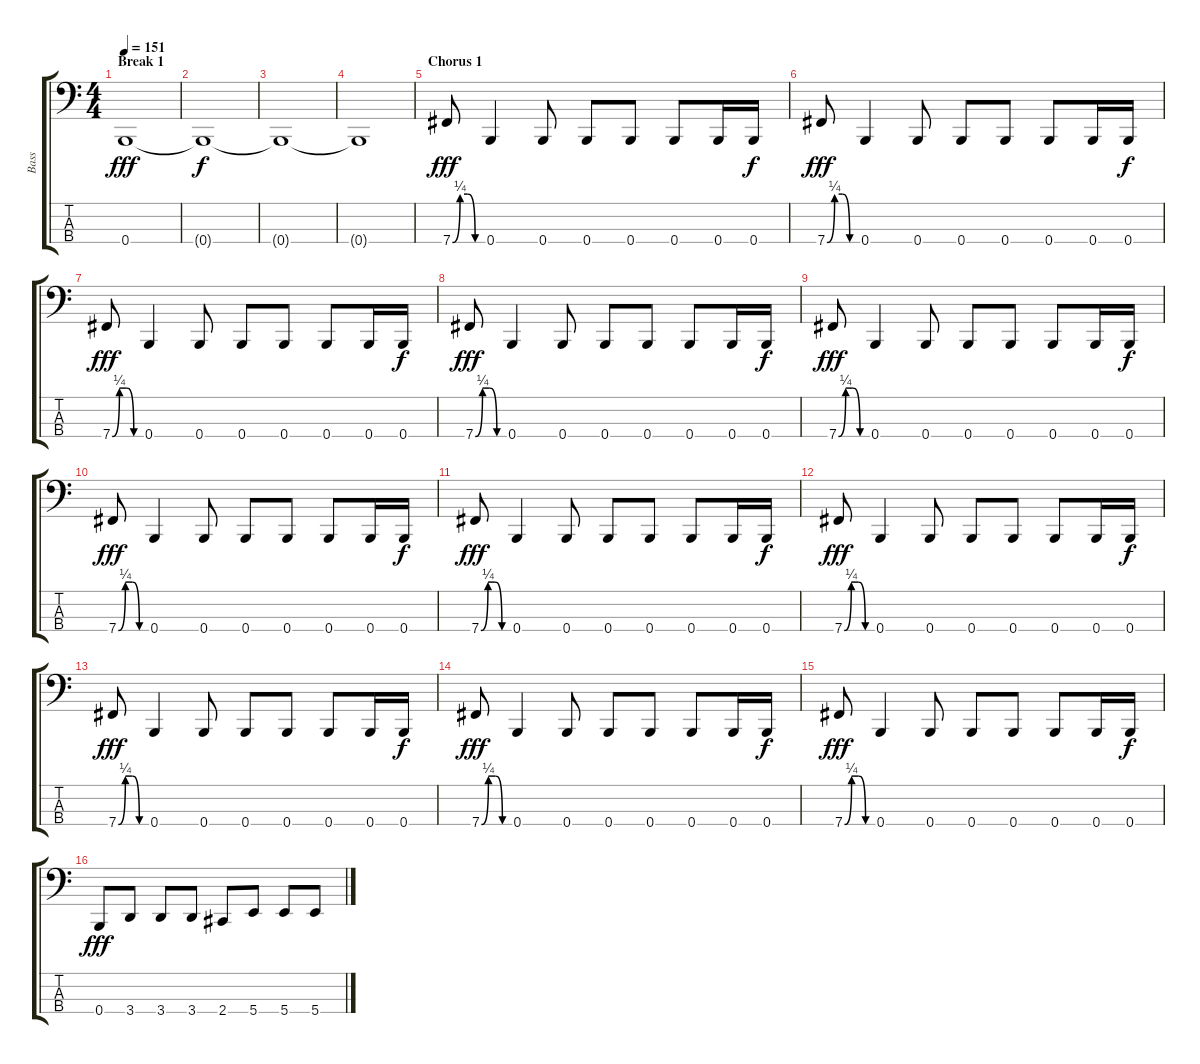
\track ("Bass" "Bass") {instrument electricbassfinger}
\staff {score tabs}
\tuning (E2 B1 Gb1 B0) {hide}
\ts (4 4)
\section ("" "Break 1")
\tempo 151
\clef f4
\ks c
0.4.1{dy fff} |
0.4{t}.1{dy f} |
0.4{t}.1 |
0.4{t}.1 |
\section ("" "Chorus 1")
7.4{be (custom 0 0 15 1 30 1 45 0 60 0)}.8{dy fff} 0.4.4 0.4.8 0.4.8 0.4.8 0.4.8 0.4.16 0.4.16{dy f} |
7.4{be (custom 0 0 15 1 30 1 45 0 60 0)}.8{dy fff} 0.4.4 0.4.8 0.4.8 0.4.8 0.4.8 0.4.16 0.4.16{dy f} |
7.4{be (custom 0 0 15 1 30 1 45 0 60 0)}.8{dy fff} 0.4.4 0.4.8 0.4.8 0.4.8 0.4.8 0.4.16 0.4.16{dy f} |
7.4{be (custom 0 0 15 1 30 1 45 0 60 0)}.8{dy fff} 0.4.4 0.4.8 0.4.8 0.4.8 0.4.8 0.4.16 0.4.16{dy f} |
7.4{be (custom 0 0 15 1 30 1 45 0 60 0)}.8{dy fff} 0.4.4 0.4.8 0.4.8 0.4.8 0.4.8 0.4.16 0.4.16{dy f} |
7.4{be (custom 0 0 15 1 30 1 45 0 60 0)}.8{dy fff} 0.4.4 0.4.8 0.4.8 0.4.8 0.4.8 0.4.16 0.4.16{dy f} |
7.4{be (custom 0 0 15 1 30 1 45 0 60 0)}.8{dy fff} 0.4.4 0.4.8 0.4.8 0.4.8 0.4.8 0.4.16 0.4.16{dy f} |
7.4{be (custom 0 0 15 1 30 1 45 0 60 0)}.8{dy fff} 0.4.4 0.4.8 0.4.8 0.4.8 0.4.8 0.4.16 0.4.16{dy f} |
7.4{be (custom 0 0 15 1 30 1 45 0 60 0)}.8{dy fff} 0.4.4 0.4.8 0.4.8 0.4.8 0.4.8 0.4.16 0.4.16{dy f} |
7.4{be (custom 0 0 15 1 30 1 45 0 60 0)}.8{dy fff} 0.4.4 0.4.8 0.4.8 0.4.8 0.4.8 0.4.16 0.4.16{dy f} |
7.4{be (custom 0 0 15 1 30 1 45 0 60 0)}.8{dy fff} 0.4.4 0.4.8 0.4.8 0.4.8 0.4.8 0.4.16 0.4.16{dy f} |
0.4.8{dy fff} 3.4.8 3.4.8 3.4.8 2.4.8 5.4.8 5.4.8 5.4.8
